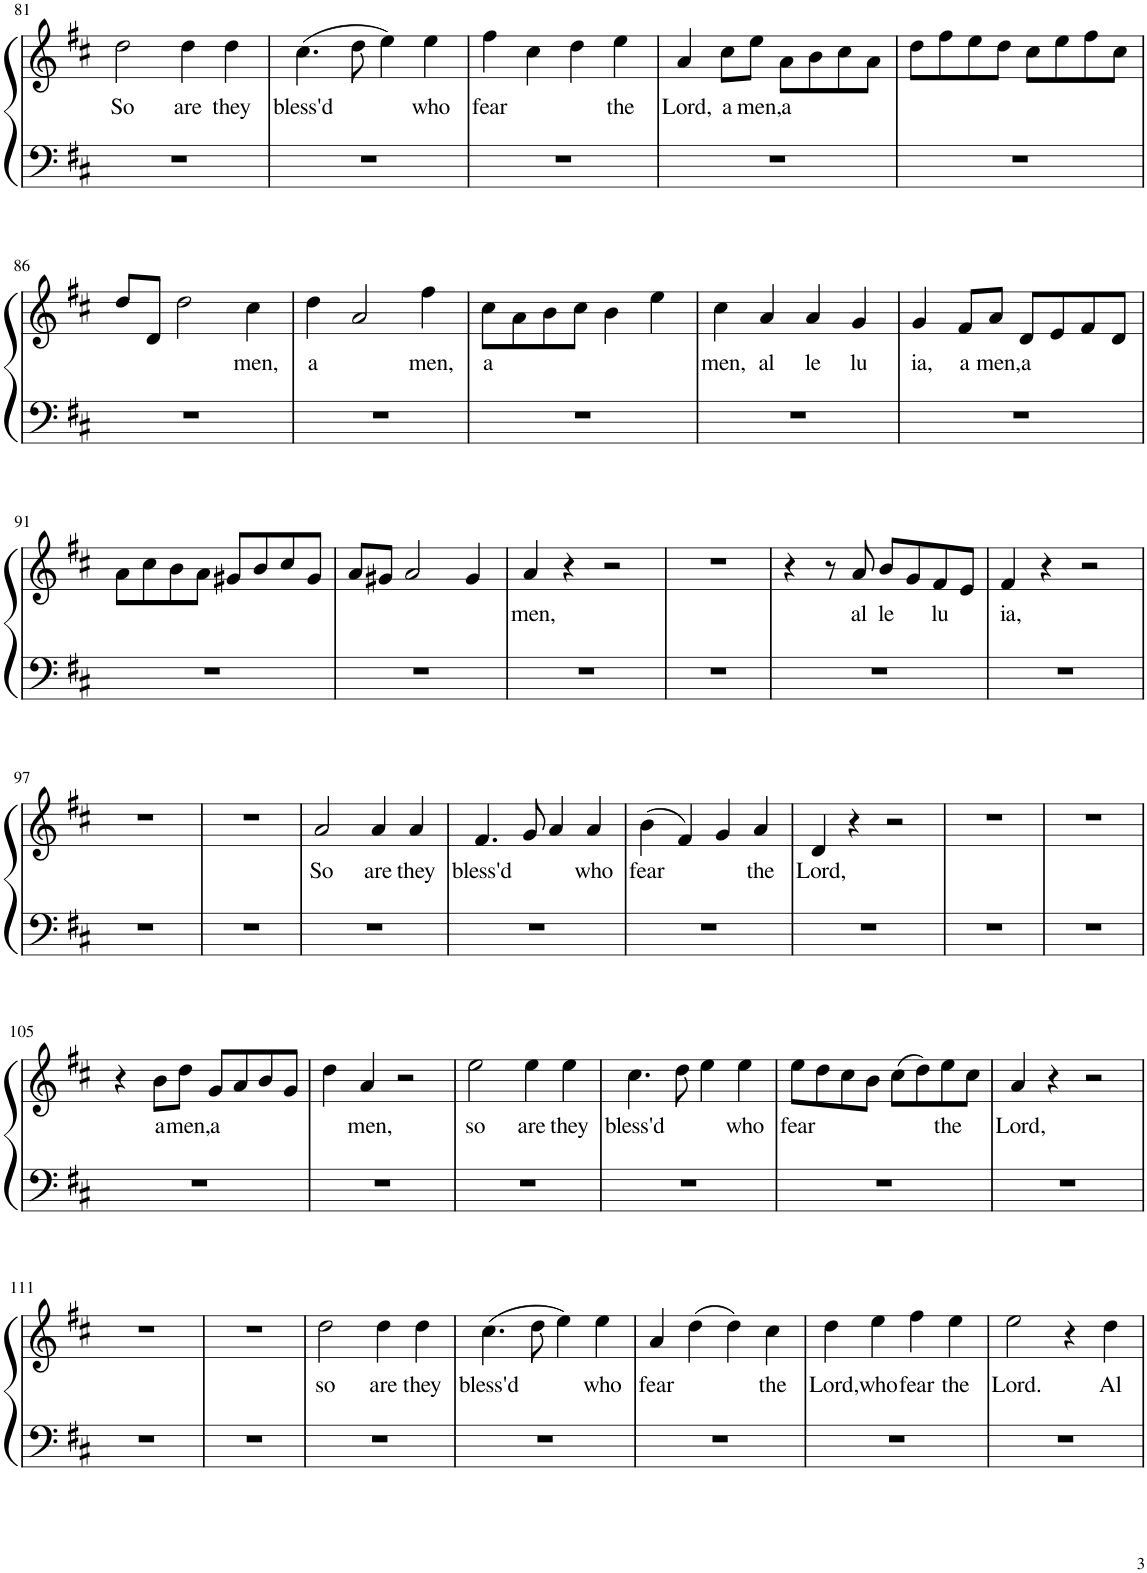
**kern	**kern	**text
*part1	*part1	*part1
*staff2	*staff1	*staff1
*I"Piano	*	*
*I'Pno.	*	*
!!LO:PB:g=z
*clefF4	*clefG2	*
*k[f#c#]	*k[f#c#]	*
*M4/4	*M4/4	*
*met(c)	*met(c)	*
=81	=81	=81
!	!	!LO:LY:b
1r	2dd\	So
!	!	!LO:LY:b
.	4dd\	are
!	!	!LO:LY:b
.	4dd\	they
=82	=82	=82
!	!	!LO:LY:b
1r	(4.cc#\	bless'd
.	8dd\	.
.	4ee\)	.
!	!	!LO:LY:b
.	4ee\	who
=83	=83	=83
!	!	!LO:LY:b
1r	4ff#\	fear
.	4cc#\	.
.	4dd\	.
!	!	!LO:LY:b
.	4ee\	the
=84	=84	=84
!	!	!LO:LY:b
1r	4a/	Lord,
!	!	!LO:LY:b
.	8cc#\L	a
!	!	!LO:LY:b
.	8ee\J	men,
!	!	!LO:LY:b
.	8a\L	a
.	8b\	.
.	8cc#\	.
.	8a\J	.
=85	=85	=85
1r	8dd\L	.
.	8ff#\	.
.	8ee\	.
.	8dd\J	.
.	8cc#\L	.
.	8ee\	.
.	8ff#\	.
.	8cc#\J	.
!!LO:LB:g=z
=86	=86	=86
1r	8dd/L	.
.	8d/J	.
.	2dd\	.
!	!	!LO:LY:b
.	4cc#\	men,
=87	=87	=87
!	!	!LO:LY:b
1r	4dd\	a
.	2a/	.
!	!	!LO:LY:b
.	4ff#\	men,
=88	=88	=88
!	!	!LO:LY:b
1r	8cc#\L	a
.	8a\	.
.	8b\	.
.	8cc#\J	.
.	4b\	.
.	4ee\	.
=89	=89	=89
!	!	!LO:LY:b
1r	4cc#\	men,
!	!	!LO:LY:b
.	4a/	al
!	!	!LO:LY:b
.	4a/	le
!	!	!LO:LY:b
.	4g/	lu
=90	=90	=90
!	!	!LO:LY:b
1r	4g/	ia,
!	!	!LO:LY:b
.	8f#/L	a
!	!	!LO:LY:b
.	8a/J	men,
!	!	!LO:LY:b
.	8d/L	a
.	8e/	.
.	8f#/	.
.	8d/J	.
!!LO:LB:g=z
=91	=91	=91
1r	8a\L	.
.	8cc#\	.
.	8b\	.
.	8a\J	.
.	8g#X/L	.
.	8b/	.
.	8cc#/	.
.	8g#/J	.
=92	=92	=92
1r	8a/L	.
.	8g#X/J	.
.	2a/	.
.	4g#/	.
=93	=93	=93
!	!	!LO:LY:b
1r	4a/	men,
.	4r	.
.	2r	.
=94	=94	=94
1r	1r	.
=95	=95	=95
1r	4r	.
.	8r	.
!	!	!LO:LY:b
.	8a/	al
!	!	!LO:LY:b
.	8b/L	le
.	8g/	.
!	!	!LO:LY:b
.	8f#/	lu
.	8e/J	.
=96	=96	=96
!	!	!LO:LY:b
1r	4f#/	ia,
.	4r	.
.	2r	.
!!LO:LB:g=z
=97	=97	=97
1r	1r	.
=98	=98	=98
1r	1r	.
=99	=99	=99
!	!	!LO:LY:b
1r	2a/	So
!	!	!LO:LY:b
.	4a/	are
!	!	!LO:LY:b
.	4a/	they
=100	=100	=100
!	!	!LO:LY:b
1r	4.f#/	bless'd
.	8g/	.
.	4a/	.
!	!	!LO:LY:b
.	4a/	who
=101	=101	=101
!	!	!LO:LY:b
1r	(4b\	fear
.	4f#/)	.
.	4g/	.
!	!	!LO:LY:b
.	4a/	the
=102	=102	=102
!	!	!LO:LY:b
1r	4d/	Lord,
.	4r	.
.	2r	.
=103	=103	=103
1r	1r	.
=104	=104	=104
1r	1r	.
!!LO:LB:g=z
=105	=105	=105
1r	4r	.
!	!	!LO:LY:b
.	8b\L	a
!	!	!LO:LY:b
.	8dd\J	men,
!	!	!LO:LY:b
.	8g/L	a
.	8a/	.
.	8b/	.
.	8g/J	.
=106	=106	=106
1r	4dd\	.
!	!	!LO:LY:b
.	4a/	men,
.	2r	.
=107	=107	=107
!	!	!LO:LY:b
1r	2ee\	so
!	!	!LO:LY:b
.	4ee\	are
!	!	!LO:LY:b
.	4ee\	they
=108	=108	=108
!	!	!LO:LY:b
1r	4.cc#\	bless'd
.	8dd\	.
.	4ee\	.
!	!	!LO:LY:b
.	4ee\	who
=109	=109	=109
!	!	!LO:LY:b
1r	8ee\L	fear
.	8dd\	.
.	8cc#\	.
.	8b\J	.
.	(8cc#\L	.
.	8dd\)	.
!	!	!LO:LY:b
.	8ee\	the
.	8cc#\J	.
=110	=110	=110
!	!	!LO:LY:b
1r	4a/	Lord,
.	4r	.
.	2r	.
!!LO:LB:g=z
=111	=111	=111
1r	1r	.
=112	=112	=112
1r	1r	.
=113	=113	=113
!	!	!LO:LY:b
1r	2dd\	so
!	!	!LO:LY:b
.	4dd\	are
!	!	!LO:LY:b
.	4dd\	they
=114	=114	=114
!	!	!LO:LY:b
1r	(4.cc#\	bless'd
.	8dd\	.
.	4ee\)	.
!	!	!LO:LY:b
.	4ee\	who
=115	=115	=115
!	!	!LO:LY:b
1r	4a/	fear
.	(4dd\	.
.	4dd\)	.
!	!	!LO:LY:b
.	4cc#\	the
=116	=116	=116
!	!	!LO:LY:b
1r	4dd\	Lord,
!	!	!LO:LY:b
.	4ee\	who
!	!	!LO:LY:b
.	4ff#\	fear
!	!	!LO:LY:b
.	4ee\	the
=117	=117	=117
!	!	!LO:LY:b
1r	2ee\	Lord.
.	4r	.
!	!	!LO:LY:b
.	4dd\	Al
=	=	=
*-	*-	*-
